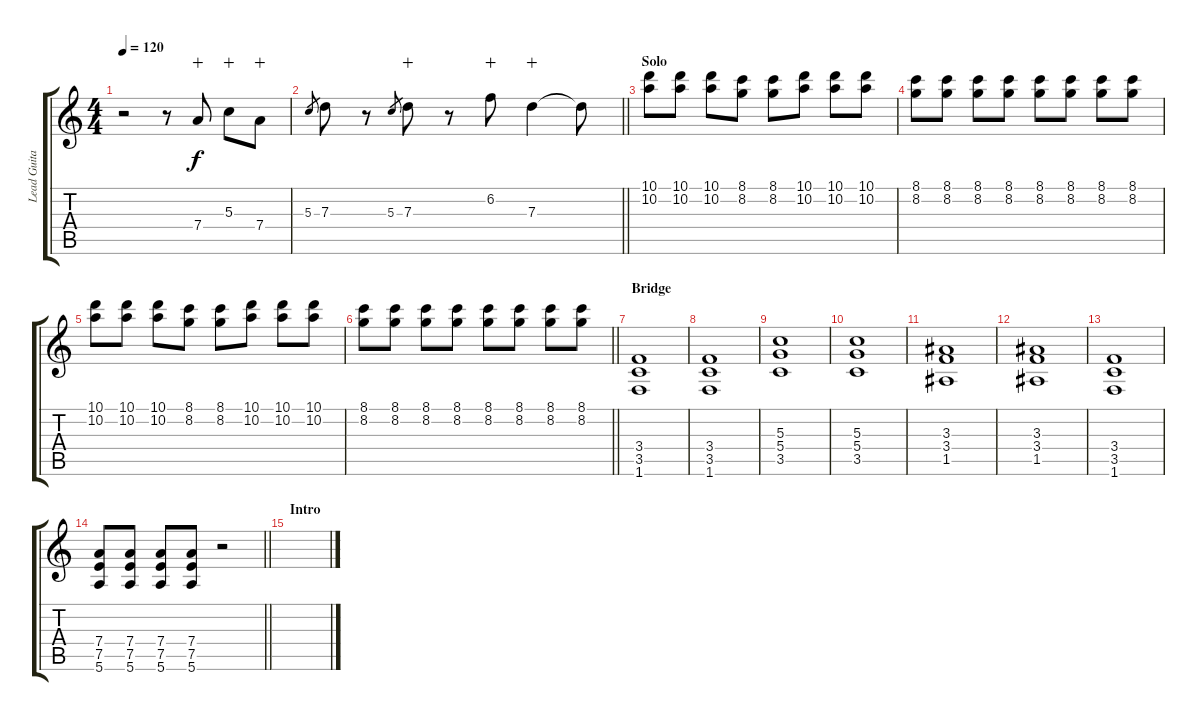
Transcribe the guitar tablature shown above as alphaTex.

\track ("Lead Guitar" "Lead Guita") {instrument overdrivenguitar}
\staff {score tabs}
\tuning (E4 B3 G3 D3 A2 E2) {hide}
\ts (4 4)
\tempo 120
\clef g2
\ks c
r.2{dy f volume 14} r.8 7.4.8{wahc} 5.3.8{wahc} 7.4.8{wahc} |
\barLineRight lightlight
5.3.8{gr} 7.3.8 r.8 5.3.8{gr} 7.3.8{wahc} r.8 6.2.8{wahc} 7.3.4{wahc} 7.3{t}.8 |
\section ("" "Solo")
(10.1 10.2).8 (10.1 10.2).8 (10.1 10.2).8 (8.1 8.2).8 (8.1 8.2).8 (10.1 10.2).8 (10.1 10.2).8 (10.1 10.2).8 |
(8.1 8.2).8 (8.1 8.2).8 (8.1 8.2).8 (8.1 8.2).8 (8.1 8.2).8 (8.1 8.2).8 (8.1 8.2).8 (8.1 8.2).8 |
(10.1 10.2).8 (10.1 10.2).8 (10.1 10.2).8 (8.1 8.2).8 (8.1 8.2).8 (10.1 10.2).8 (10.1 10.2).8 (10.1 10.2).8 |
\barLineRight lightlight
(8.1 8.2).8 (8.1 8.2).8 (8.1 8.2).8 (8.1 8.2).8 (8.1 8.2).8 (8.1 8.2).8 (8.1 8.2).8 (8.1 8.2).8 |
\section ("" "Bridge")
(3.4 3.5 1.6).1{volume 10} |
(3.4 3.5 1.6).1 |
(5.3 5.4 3.5).1 |
(5.3 5.4 3.5).1 |
(3.3 3.4 1.5).1 |
(3.3 3.4 1.5).1 |
(3.4 3.5 1.6).1 |
\barLineRight lightlight
(7.4 7.5 5.6).8 (7.4 7.5 5.6).8 (7.4 7.5 5.6).8 (7.4 7.5 5.6).8 r.2 |
\section ("" "Intro")
